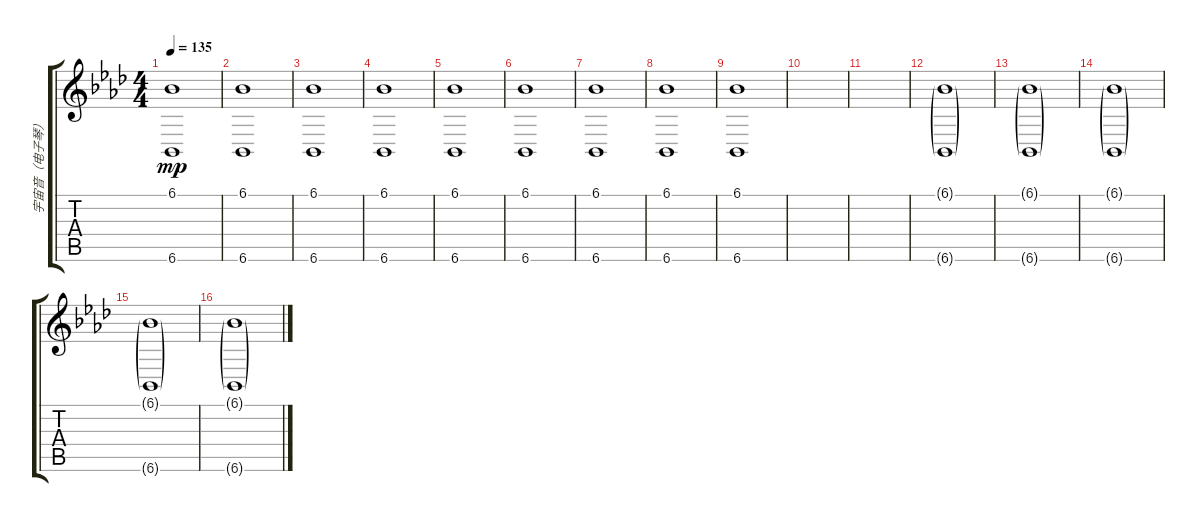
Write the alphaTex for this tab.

\track ("宇宙音（电子琴）" "宇宙音（电子琴）") {instrument rockorgan}
\staff {score tabs}
\tuning (E4 B3 G3 D3 A2 E2) {hide}
\ts (4 4)
\tempo 135
\clef g2
\ks ab
(6.1 6.6).1{dy mp} |
(6.1 6.6).1 |
(6.1 6.6).1 |
(6.1 6.6).1 |
(6.1 6.6).1 |
(6.1 6.6).1 |
(6.1 6.6).1 |
(6.1 6.6).1 |
(6.1 6.6).1 |
|
|
(6.1{g} 6.6{g}).1 |
(6.1{g} 6.6{g}).1 |
(6.1{g} 6.6{g}).1 |
(6.1{g} 6.6{g}).1 |
(6.1{g} 6.6{g}).1
